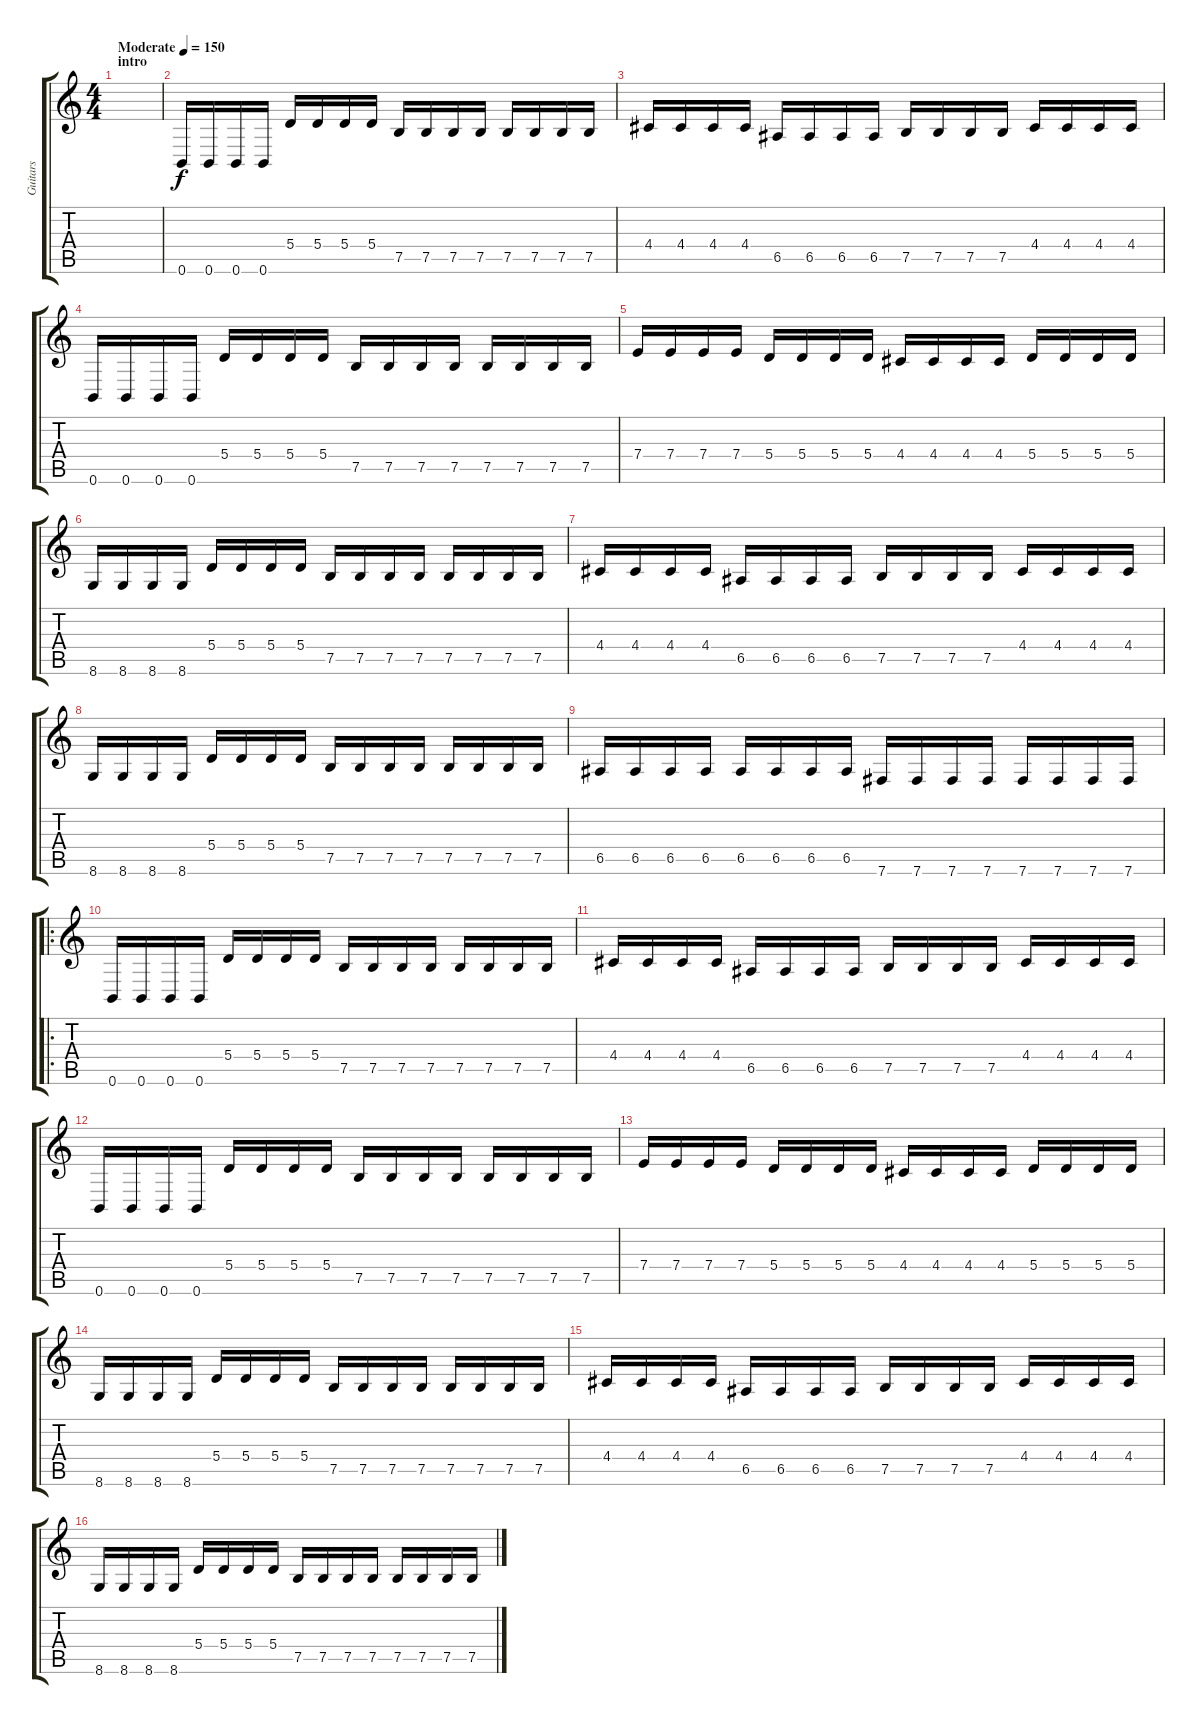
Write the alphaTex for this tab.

\track ("Guitars " "Guitars ") {instrument overdrivenguitar}
\staff {score tabs}
\tuning (B3 Gb3 D3 A2 E2 B1) {hide}
\ts (4 4)
\section ("" "intro")
\tempo (150 "Moderate")
\clef g2
\ks c
|
0.6.16 0.6.16 0.6.16 0.6.16 5.4.16 5.4.16 5.4.16 5.4.16 7.5.16 7.5.16 7.5.16 7.5.16 7.5.16 7.5.16 7.5.16 7.5.16 |
4.4.16 4.4.16 4.4.16 4.4.16 6.5.16 6.5.16 6.5.16 6.5.16 7.5.16 7.5.16 7.5.16 7.5.16 4.4.16 4.4.16 4.4.16 4.4.16 |
0.6.16 0.6.16 0.6.16 0.6.16 5.4.16 5.4.16 5.4.16 5.4.16 7.5.16 7.5.16 7.5.16 7.5.16 7.5.16 7.5.16 7.5.16 7.5.16 |
7.4.16 7.4.16 7.4.16 7.4.16 5.4.16 5.4.16 5.4.16 5.4.16 4.4.16 4.4.16 4.4.16 4.4.16 5.4.16 5.4.16 5.4.16 5.4.16 |
8.6.16 8.6.16 8.6.16 8.6.16 5.4.16 5.4.16 5.4.16 5.4.16 7.5.16 7.5.16 7.5.16 7.5.16 7.5.16 7.5.16 7.5.16 7.5.16 |
4.4.16 4.4.16 4.4.16 4.4.16 6.5.16 6.5.16 6.5.16 6.5.16 7.5.16 7.5.16 7.5.16 7.5.16 4.4.16 4.4.16 4.4.16 4.4.16 |
8.6.16 8.6.16 8.6.16 8.6.16 5.4.16 5.4.16 5.4.16 5.4.16 7.5.16 7.5.16 7.5.16 7.5.16 7.5.16 7.5.16 7.5.16 7.5.16 |
6.5.16 6.5.16 6.5.16 6.5.16 6.5.16 6.5.16 6.5.16 6.5.16 7.6.16 7.6.16 7.6.16 7.6.16 7.6.16 7.6.16 7.6.16 7.6.16 |
\ro
0.6.16 0.6.16 0.6.16 0.6.16 5.4.16 5.4.16 5.4.16 5.4.16 7.5.16 7.5.16 7.5.16 7.5.16 7.5.16 7.5.16 7.5.16 7.5.16 |
4.4.16 4.4.16 4.4.16 4.4.16 6.5.16 6.5.16 6.5.16 6.5.16 7.5.16 7.5.16 7.5.16 7.5.16 4.4.16 4.4.16 4.4.16 4.4.16 |
0.6.16 0.6.16 0.6.16 0.6.16 5.4.16 5.4.16 5.4.16 5.4.16 7.5.16 7.5.16 7.5.16 7.5.16 7.5.16 7.5.16 7.5.16 7.5.16 |
7.4.16 7.4.16 7.4.16 7.4.16 5.4.16 5.4.16 5.4.16 5.4.16 4.4.16 4.4.16 4.4.16 4.4.16 5.4.16 5.4.16 5.4.16 5.4.16 |
8.6.16 8.6.16 8.6.16 8.6.16 5.4.16 5.4.16 5.4.16 5.4.16 7.5.16 7.5.16 7.5.16 7.5.16 7.5.16 7.5.16 7.5.16 7.5.16 |
4.4.16 4.4.16 4.4.16 4.4.16 6.5.16 6.5.16 6.5.16 6.5.16 7.5.16 7.5.16 7.5.16 7.5.16 4.4.16 4.4.16 4.4.16 4.4.16 |
8.6.16 8.6.16 8.6.16 8.6.16 5.4.16 5.4.16 5.4.16 5.4.16 7.5.16 7.5.16 7.5.16 7.5.16 7.5.16 7.5.16 7.5.16 7.5.16
